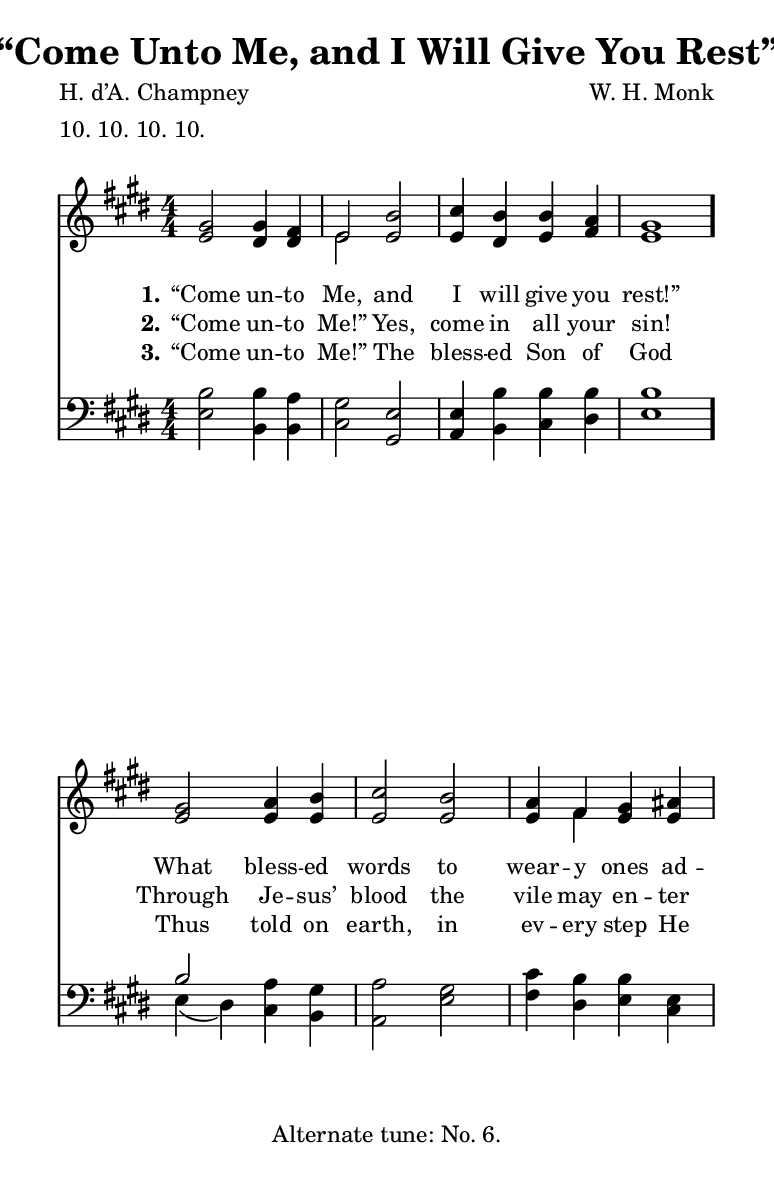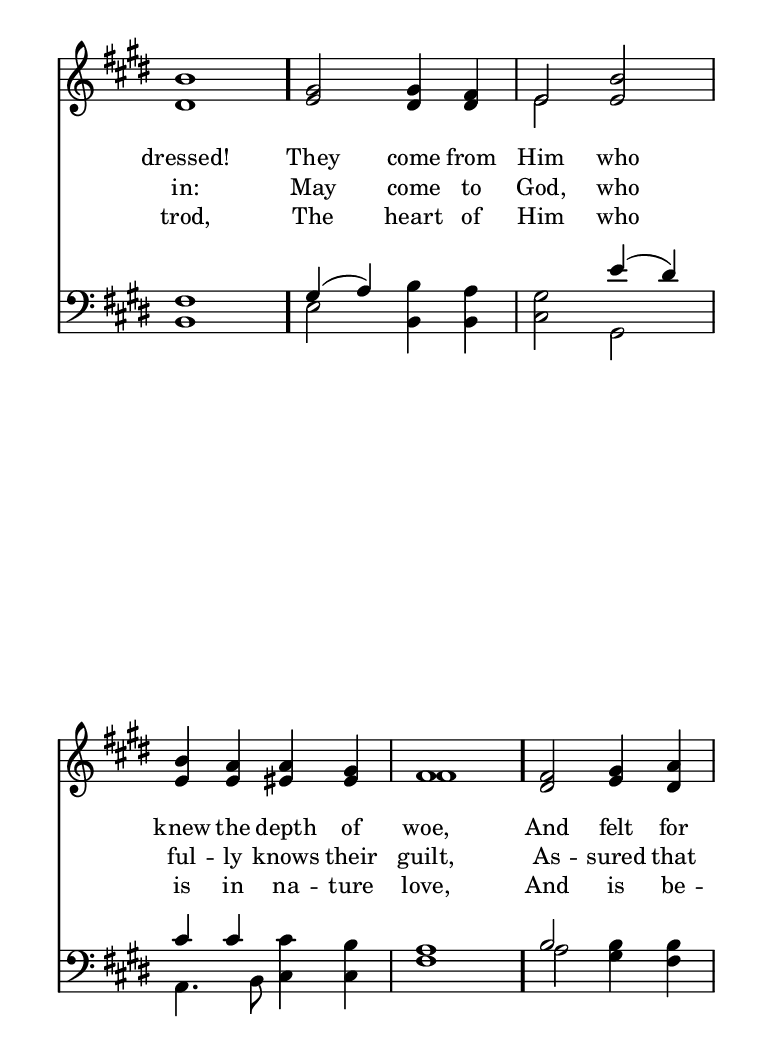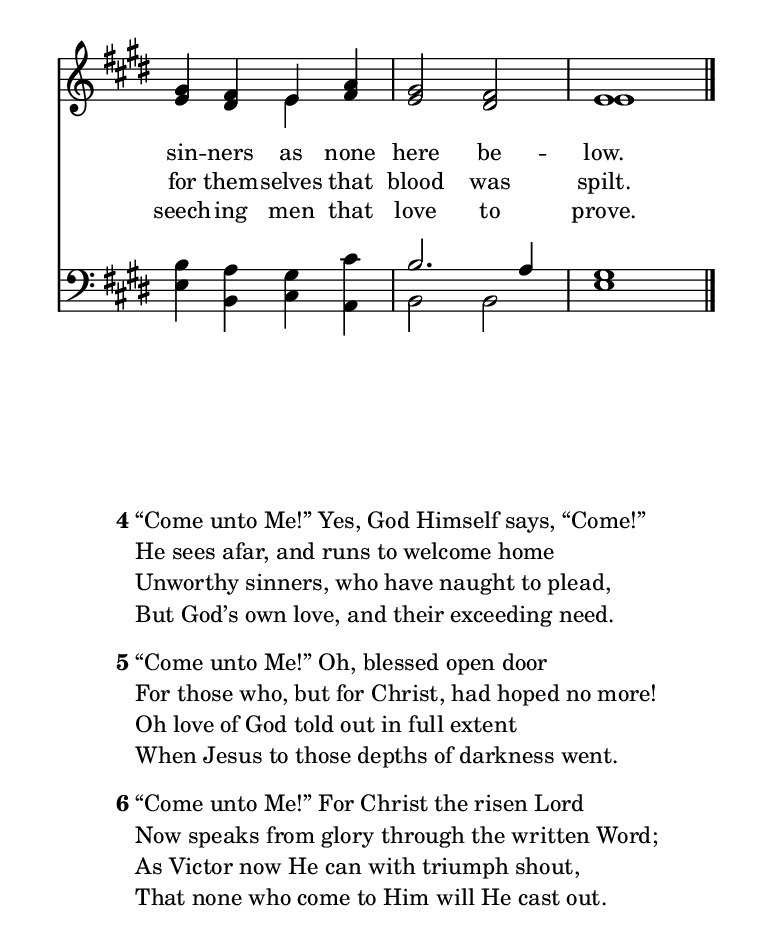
\include "common/global.ily"
\paper {
  \include "common/paper.ily"
  systems-per-page = #(cond (is-eogsized 3) (#t #f))
  oddFooterMarkup = \markup { \vspace #1 \fill-line { \on-the-fly \first-page "Alternate tune: No. 6." } }
}

\header{
  %gospel
  hymnnumber = "76"
  title = "“Come Unto Me, and I Will Give You Rest”"
  tunename = "Eventide"
  meter = "10. 10. 10. 10."
  poet = "H. d’A. Champney"
  composer = "W. H. Monk"
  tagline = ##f
}

% for fermata in MIDI
ta = { \tempo 4=110 }
tb = { \tempo 4=55  }

patternAA = { c2      c4 c4 | c2 c2      | c4  c4 c4 c4 | c1 }
patternAB = { c4( c4) c4 c4 | c2 c2      | c4  c4 c4 c4 | c1 }
patternAC = { c4( c4) c4 c4 | c2 c4( c4) | c4  c4 c4 c4 | c1 }
patternAD = { c2      c4 c4 | c2 c2      | c4. c8 c4 c4 | c1 }

patternBA = { c2 c4 c4 | c4 c4 c4 c4 | c2  c2 | c1 }
patternBB = { c2 c4 c4 | c4 c4 c4 c4 | c2. c4 | c1 }

global = {
  \include "common/overrides.ily"
  \override Staff.TimeSignature.style = #'numbered
  \time 4/4
  \override Score.MetronomeMark.transparent = ##t % hide all fermata changes too
  \ta
  \key e \major
  \autoBeamOff
}

notesSoprano = {
\global
\relative c'' {

  \changePitch \patternAA { gis gis fis | e b' | cis b b a | gis }
  \changePitch \patternAA { gis a b | cis b | a fis gis ais | b }
  \changePitch \patternAA { gis gis fis | e b' | b a a gis | fis }
  \changePitch \patternBA { fis gis a | gis fis e a | gis fis | e }

  \bar "|."

}
}

notesAlto = {
\global
\relative e' {

  \changePitch \patternAA { e dis dis | e e | e dis e fis | e }
  \changePitch \patternAA { e e e | e e | e fis e e | dis }
  \changePitch \patternAA { e dis dis | e e | e e eis eis | fis }
  \changePitch \patternBA { dis e dis | e dis e fis | e dis | e }

}
}

notesTenor = {
\global
\relative a {

  \changePitch \patternAA { b b a | gis e | e b' b b | b }
  \changePitch \patternAA { b a gis | a gis | cis b b e, | fis }
  \changePitch \patternAC { gis a b a | gis e' dis | cis cis cis b | a }
  \changePitch \patternBB { b b b | b a gis cis | b a | gis }

}
}

notesBass = {
\global
\relative f {

  \changePitch \patternAA { e b b | cis gis | a b cis dis | e }
  \changePitch \patternAB { e dis cis b | a e' | fis dis e cis | b }
  \changePitch \patternAD { e b b | cis gis | a b cis cis | fis }
  \changePitch \patternBA { a gis fis | e b cis a | b b e }

}
}

wordsA = \lyricmode {
\set stanza = "1."

“Come un -- to Me, and I will give you rest!” \bar "."
What bless -- ed words to wear -- y ones ad -- dressed! \bar "."
They come from Him who knew the depth of woe, \bar "."
And felt for sin -- ners as none here be -- low. \bar "."

}

wordsB = \lyricmode {
\set stanza = "2."

“Come un -- to Me!” Yes, come in all your sin!
Through Je -- sus’ blood the vile may en -- ter in:
May come to God, who ful -- ly knows their guilt,
As -- sured that for them -- selves that blood was spilt.

}

wordsC = \lyricmode {
\set stanza = "3."

“Come un -- to Me!” The bless -- ed Son of God
Thus told on earth, in ev -- ery step He trod,
The heart of Him who is in na -- ture love,
And is be -- seech -- ing men that love to prove.

}

wordsD = \markuplist {

\line { “Come unto Me!” Yes, God Himself says, “Come!” }
\line { He sees afar, and runs to welcome home }
\line { Unworthy sinners, who have naught to plead, }
\line { But God’s own love, and their exceeding need. }

}

wordsE = \markuplist {

\line { “Come unto Me!” Oh, blessed open door }
\line { For those who, but for Christ, had hoped no more! }
\line { Oh love of God told out in full extent }
\line { When Jesus to those depths of darkness went. }

}

wordsF = \markuplist {

\line { “Come unto Me!” For Christ the risen Lord }
\line { Now speaks from glory through the written Word; }
\line { As Victor now He can with triumph shout, }
\line { That none who come to Him will He cast out. }

}

\score {
  \context ChoirStaff <<
    \context Staff = upper <<
      \set Staff.autoBeaming = ##f
      \set ChoirStaff.systemStartDelimiter = #'SystemStartBar
      \set ChoirStaff.printPartCombineTexts = ##f
      \partcombine #'(2 . 11) \notesSoprano \notesAlto
      \context NullVoice = sopranos { \voiceOne << \notesSoprano >> }
      \context Lyrics = one   \lyricsto sopranos \wordsA
      \context Lyrics = two   \lyricsto sopranos \wordsB
      \context Lyrics = three \lyricsto sopranos \wordsC
    >>
    \context Staff = men <<
      \set Staff.autoBeaming = ##f
      \clef bass
      \set ChoirStaff.printPartCombineTexts = ##f
      \partcombine #'(2 . 11) \notesTenor \notesBass
    >>
  >>
  \layout {
    \include "common/layout.ily"
  }
  #(cond ((ly:get-option 'eog-midi-permitted) #{ \midi{
    \include "common/midi.ily"
  } #}))
}

\noPageBreak

\markup { \fill-line { \vcenter \column {
  \vspace #1
  \line{ \bold 4 \column { \wordsD } } \combine \null \vspace #0.4
  \line{ \bold 5 \column { \wordsE } } \combine \null \vspace #0.4
  \line{ \bold 6 \column { \wordsF } } %\combine \null \vspace #0.4
  \vspace #2
  \vspace #1
} } }

\version "2.19.49"  % necessary for upgrading to future LilyPond versions.

% vi:set et ts=2 sw=2 ai nocindent syntax=lilypond:
